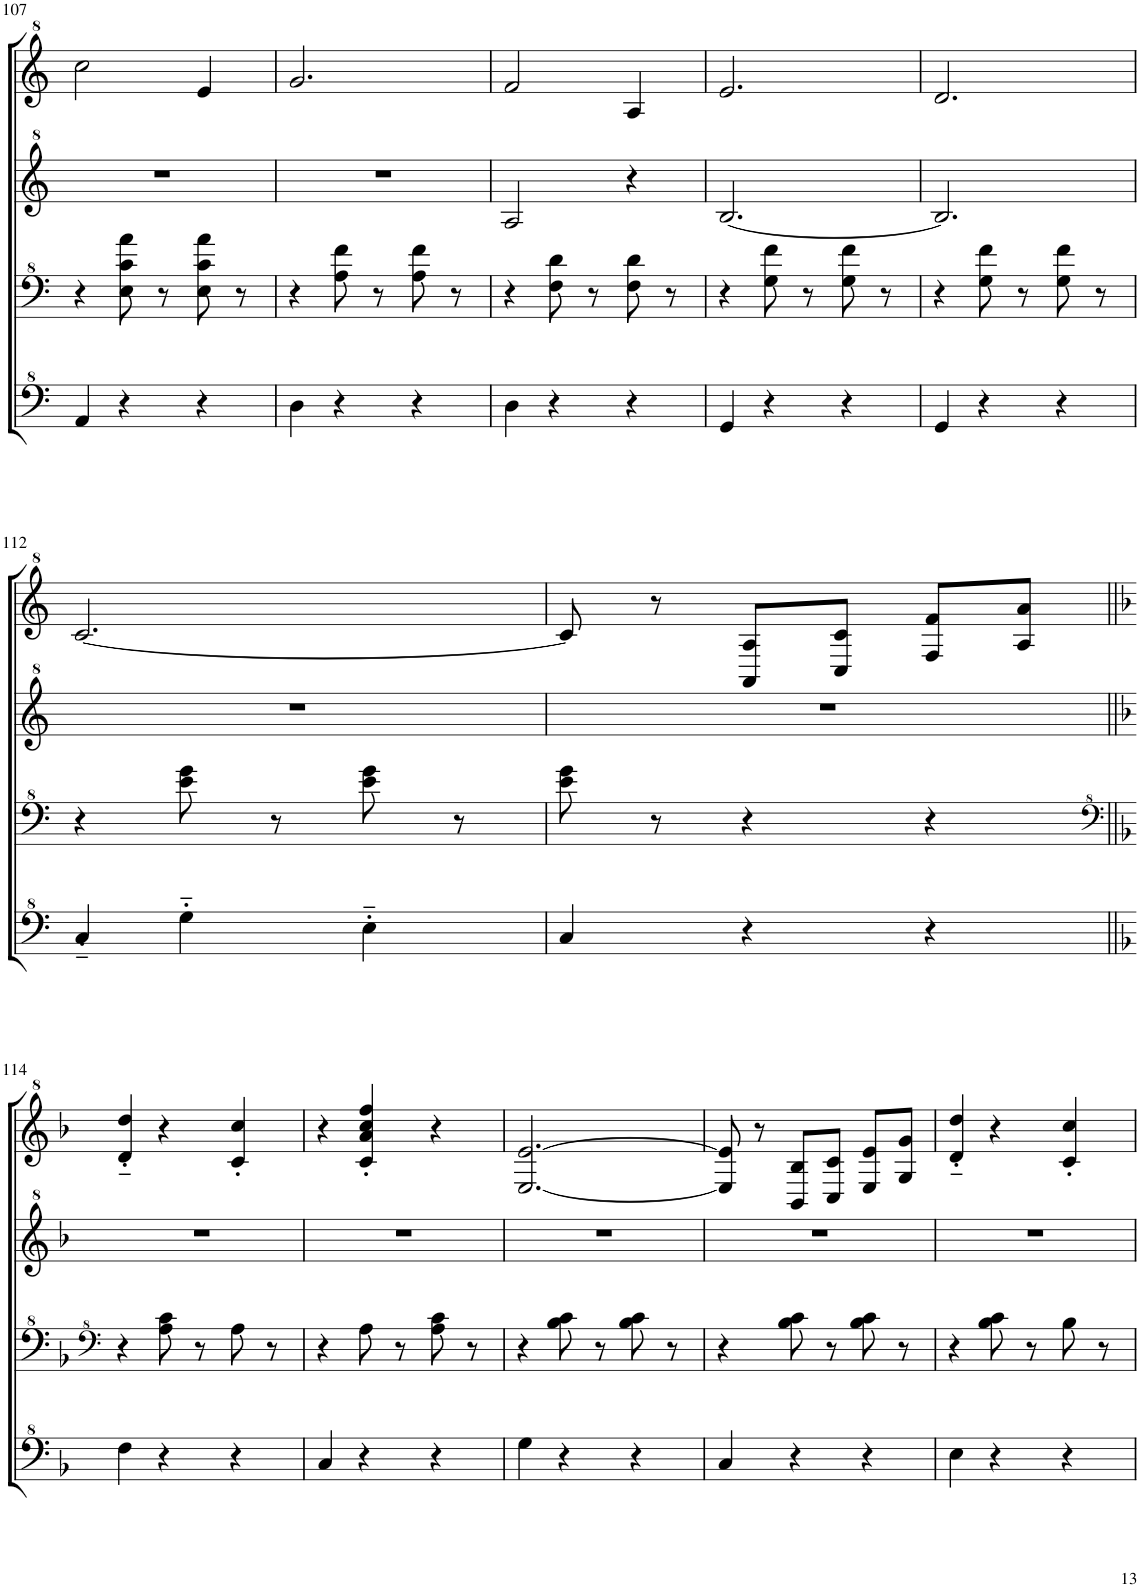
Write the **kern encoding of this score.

**kern	**kern	**kern	**kern
*part1	*part1	*part1	*part1
*staff4	*staff3	*staff2	*staff1
*I"Model III	*	*	*
!!LO:PB:g=z
*clefF^4	*clefF^4	*clefG^2	*clefG^2
*k[]	*k[]	*k[]	*k[]
*M3/4	*M3/4	*M3/4	*M3/4
=107	=107	=107	=107
4A/	4r	2.r	2ccc\
4r	8e\ 8cc\ 8aa\	.	.
.	8r	.	.
4r	8e\ 8cc\ 8aa\	.	4ee/
.	8r	.	.
=108	=108	=108	=108
4d\	4r	2.r	2.gg/
4r	8a\ 8ff\	.	.
.	8r	.	.
4r	8a\ 8ff\	.	.
.	8r	.	.
=109	=109	=109	=109
4d\	4r	2a/	2ff/
4r	8f\ 8dd\	.	.
.	8r	.	.
4r	8f\ 8dd\	4r	4a/
.	8r	.	.
=110	=110	=110	=110
4G/	4r	[2.b/	2.ee/
4r	8g\ 8ff\	.	.
.	8r	.	.
4r	8g\ 8ff\	.	.
.	8r	.	.
=111	=111	=111	=111
4G/	4r	2.b/]	2.dd/
4r	8g\ 8ff\	.	.
.	8r	.	.
4r	8g\ 8ff\	.	.
.	8r	.	.
!!LO:LB:g=z
=112	=112	=112	=112
4c'~/	4r	2.r	[2.cc/
4g'~\	8ee\ 8gg\	.	.
.	8r	.	.
4e'~\	8ee\ 8gg\	.	.
.	8r	.	.
=113	=113	=113	=113
4c/	8ee\ 8gg\	2.r	8cc/]
.	8r	.	8r
4r	4r	.	8A/ 8a/L
.	.	.	8c/ 8cc/J
4r	4r	.	8f/ 8ff/L
.	.	.	8a/ 8aa/J
!!LO:LB:g=z
=114||	=114||	=114||	=114||
*	*clefF^4	*	*
*k[b-]	*k[b-]	*k[b-]	*k[b-]
4f\	4r	2.r	4dd/'~ 4ddd/'~
4r	8a\ 8cc\	.	4r
.	8r	.	.
4r	8a\	.	4cc/' 4ccc/'
.	8r	.	.
=115	=115	=115	=115
4c/	4r	2.r	4r
4r	8a\	.	4cc/' 4aa/' 4ccc/' 4fff/'
.	8r	.	.
4r	8a\ 8cc\	.	4r
.	8r	.	.
=116	=116	=116	=116
4g\	4r	2.r	[2.e/ [2.ee/
4r	8b-\ 8cc\	.	.
.	8r	.	.
4r	8b-\ 8cc\	.	.
.	8r	.	.
=117	=117	=117	=117
4c/	4r	2.r	8e/] 8ee/]
.	.	.	8r
4r	8b-\ 8cc\	.	8B-/ 8b-/L
.	8r	.	8c/ 8cc/J
4r	8b-\ 8cc\	.	8e/ 8ee/L
.	8r	.	8g/ 8gg/J
=118	=118	=118	=118
4e\	4r	2.r	4dd/'~ 4ddd/'~
4r	8b-\ 8cc\	.	4r
.	8r	.	.
4r	8b-\	.	4cc/' 4ccc/'
.	8r	.	.
=	=	=	=
*-	*-	*-	*-
